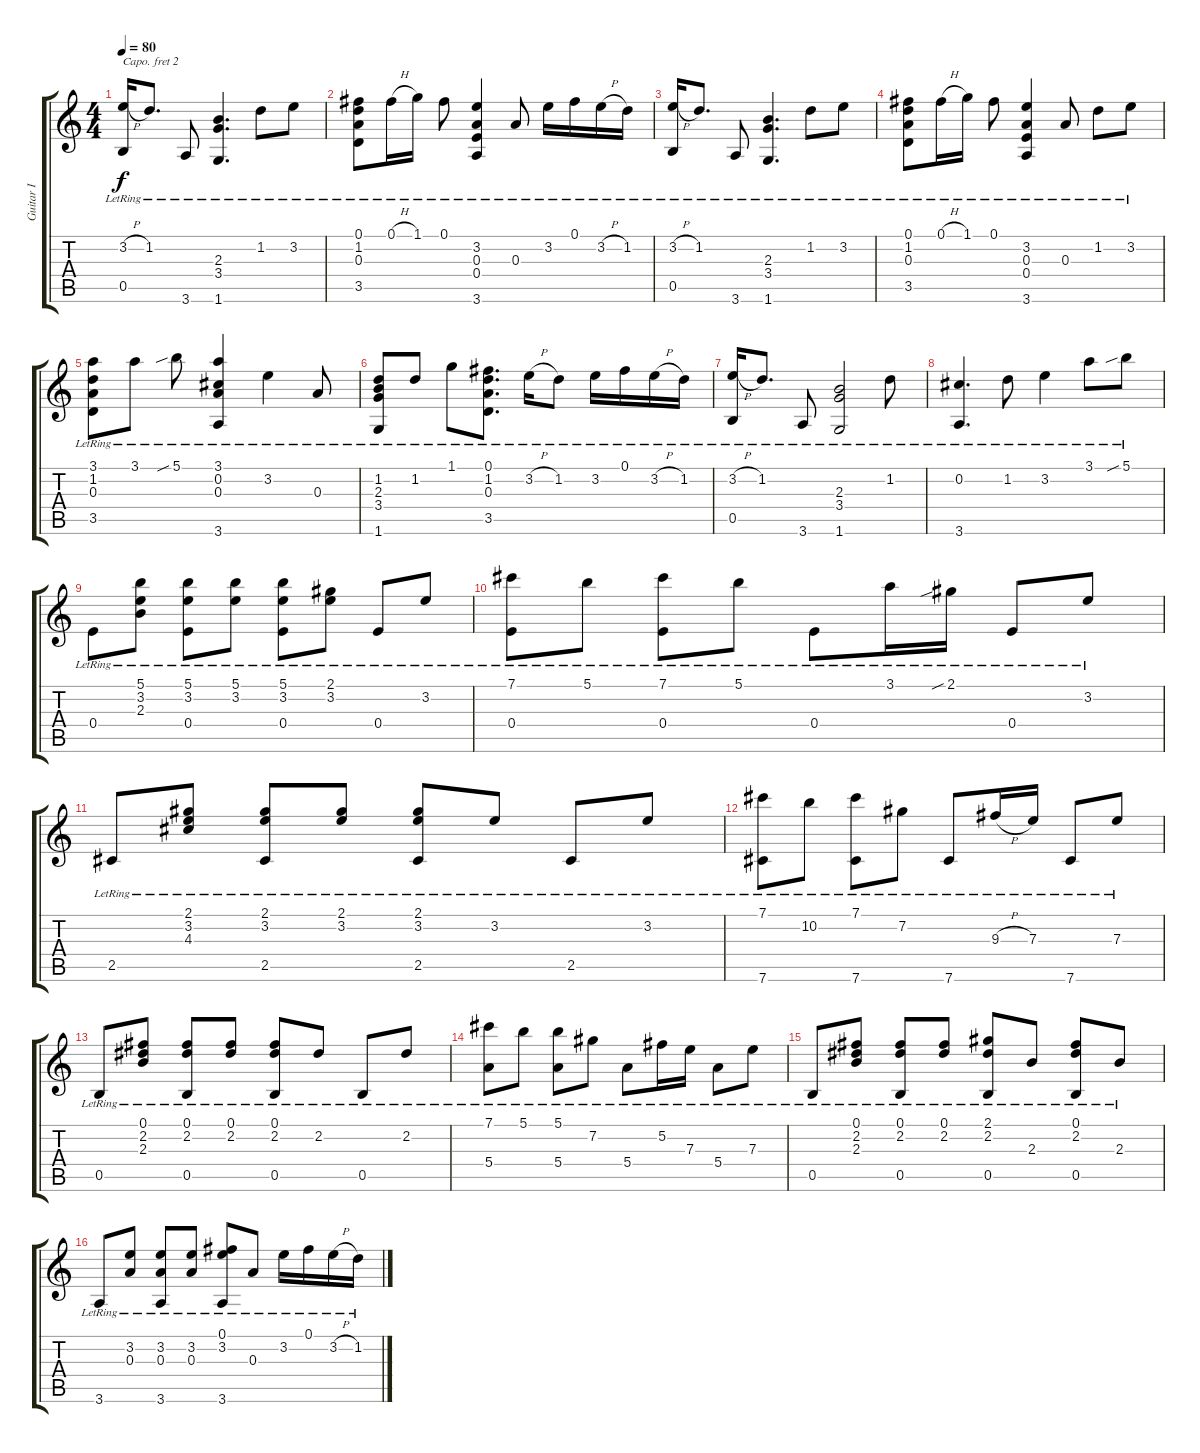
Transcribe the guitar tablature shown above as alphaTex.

\track ("Guitar I" "Guitar I") {instrument acousticguitarnylon}
\staff {score tabs}
\capo 2
\tuning (E4 B3 G3 D3 A2 E2) {hide}
\ts (4 4)
\tempo 80
\clef g2
\ks c
(3.2{h lr} 0.5{lr}).16{dy f} 1.2{lr}.8{d} 3.6{lr}.8 (2.3{lr} 3.4{lr} 1.6{lr}).4{d} 1.2{lr}.8 3.2{lr}.8 |
(0.1{lr} 1.2{lr} 0.3{lr} 3.5{lr}).8 0.1{h lr}.16 1.1{lr}.16 0.1{lr}.8 (3.2{lr} 0.3{lr} 0.4{lr} 3.6{lr}).4 0.3{lr}.8 3.2{lr}.16 0.1{lr}.16 3.2{h lr}.16 1.2{lr}.16 |
(3.2{h lr} 0.5{lr}).16 1.2{lr}.8{d} 3.6{lr}.8 (2.3{lr} 3.4{lr} 1.6{lr}).4{d} 1.2{lr}.8 3.2{lr}.8 |
(0.1{lr} 1.2{lr} 0.3{lr} 3.5{lr}).8 0.1{h lr}.16 1.1{lr}.16 0.1{lr}.8 (3.2{lr} 0.3{lr} 0.4{lr} 3.6{lr}).4 0.3{lr}.8 1.2{lr}.8 3.2{lr}.8 |
(3.1{lr} 1.2{lr} 0.3{lr} 3.5{lr}).8 3.1{lr}.8 5.1{sib lr}.8 (3.1{lr} 0.2{lr} 0.3{lr} 3.6{lr}).4 3.2{lr}.4 0.3{lr}.8 |
(1.2{lr} 2.3{lr} 3.4{lr} 1.6{lr}).8 1.2{lr}.8 1.1{lr}.8 (0.1{lr} 1.2{lr} 0.3{lr} 3.5{lr}).8{d} 3.2{h lr}.16 1.2{lr}.8 3.2{lr}.16 0.1{lr}.16 3.2{h lr}.16 1.2{lr}.16 |
(3.2{h lr} 0.5{lr}).16 1.2{lr}.8{d} 3.6{lr}.8 (2.3{lr} 3.4{lr} 1.6{lr}).2 1.2{lr}.8 |
(0.2{lr} 3.6{lr}).4{d} 1.2{lr}.8 3.2{lr}.4 3.1{lr}.8 5.1{sib lr}.8 |
0.4{lr}.8 (5.1{lr} 3.2{lr} 2.3{lr}).8 (5.1{lr} 3.2{lr} 0.4{lr}).8 (5.1{lr} 3.2{lr}).8 (5.1{lr} 3.2{lr} 0.4{lr}).8 (2.1{lr} 3.2{lr}).8 0.4{lr}.8 3.2{lr}.8 |
(7.1{lr} 0.4{lr}).8 5.1{lr}.8 (7.1{lr} 0.4{lr}).8 5.1{lr}.8 0.4{lr}.8 3.1{lr}.16 2.1{sib lr}.16 0.4{lr}.8 3.2{lr}.8 |
2.5{lr}.8 (2.1{lr} 3.2{lr} 4.3{lr}).8 (2.1{lr} 3.2{lr} 2.5{lr}).8 (2.1{lr} 3.2{lr}).8 (2.1{lr} 3.2{lr} 2.5{lr}).8 3.2{lr}.8 2.5{lr}.8 3.2{lr}.8 |
(7.1{lr} 7.6{lr}).8 10.2{lr}.8 (7.1{lr} 7.6{lr}).8 7.2{lr}.8 7.6{lr}.8 9.3{h lr}.16 7.3{lr}.16 7.6{lr}.8 7.3{lr}.8 |
0.5{lr}.8 (0.1{lr} 2.2{lr} 2.3{lr}).8 (0.1{lr} 2.2{lr} 0.5{lr}).8 (0.1{lr} 2.2{lr}).8 (0.1{lr} 2.2{lr} 0.5{lr}).8 2.2{lr}.8 0.5{lr}.8 2.2{lr}.8 |
(7.1{lr} 5.4{lr}).8 5.1{lr}.8 (5.1{lr} 5.4{lr}).8 7.2{lr}.8 5.4{lr}.8 5.2{lr}.16 7.3{lr}.16 5.4{lr}.8 7.3{lr}.8 |
0.5{lr}.8 (0.1{lr} 2.2{lr} 2.3{lr}).8 (0.1{lr} 2.2{lr} 0.5{lr}).8 (0.1{lr} 2.2{lr}).8 (2.1{lr} 2.2{lr} 0.5{lr}).8 2.3{lr}.8 (0.1{lr} 2.2{lr} 0.5{lr}).8 2.3{lr}.8 |
3.6{lr}.8 (3.2{lr} 0.3{lr}).8 (3.2{lr} 0.3{lr} 3.6{lr}).8 (3.2{lr} 0.3{lr}).8 (0.1{lr} 3.2{lr} 3.6{lr}).8 0.3{lr}.8 3.2{lr}.16 0.1{lr}.16 3.2{h lr}.16 1.2{lr}.16
